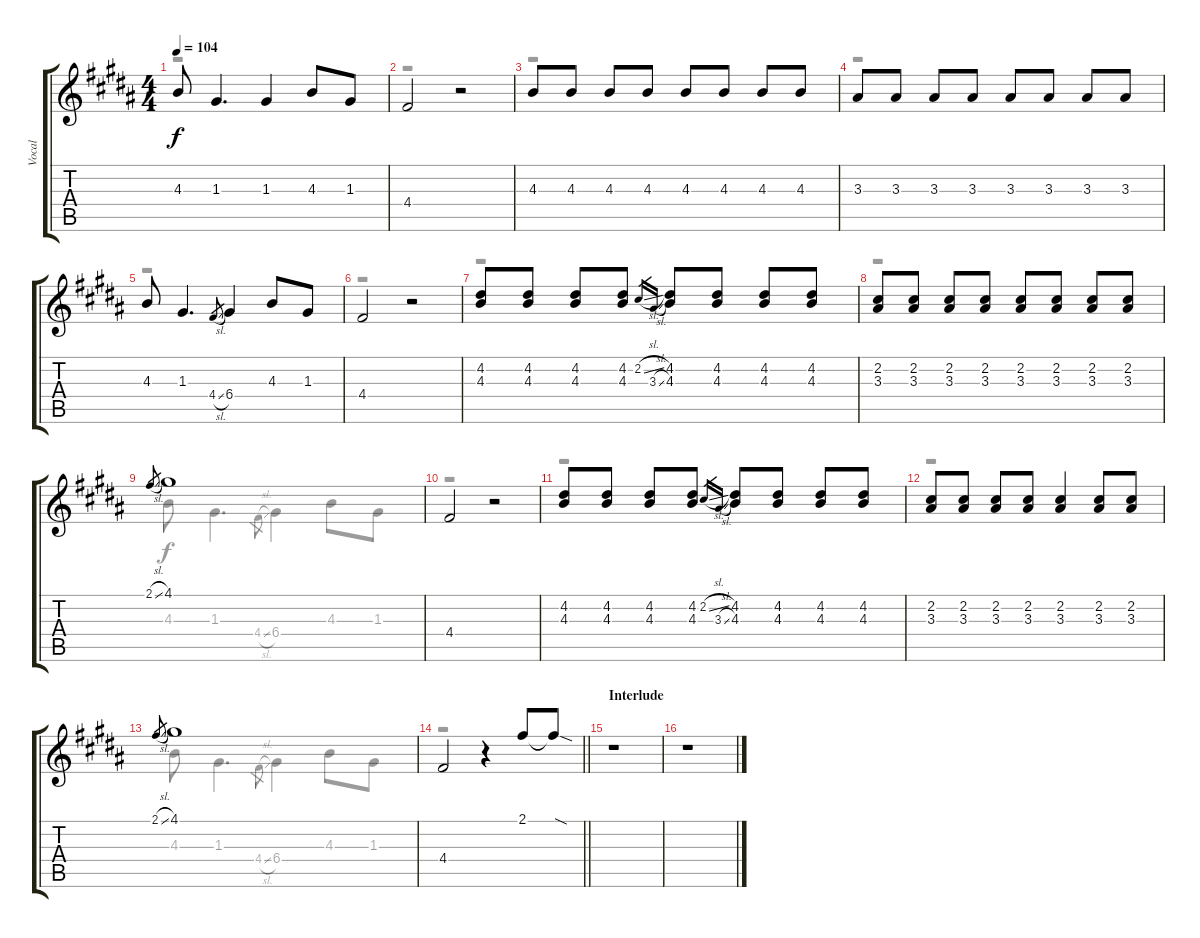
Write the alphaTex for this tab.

\track ("Vocal" "Vocal") {instrument electricbassfinger}
\staff {score tabs}
\tuning (E4 B3 G3 D3 A2 E2) {hide}
\voice
\ts (4 4)
\tempo 104
\clef g2
\ks b
4.3.8{dy f} 1.3.4{d} 1.3.4 4.3.8 1.3.8 |
4.4.2 r.2 |
4.3.8 4.3.8 4.3.8 4.3.8 4.3.8 4.3.8 4.3.8 4.3.8 |
3.3.8 3.3.8 3.3.8 3.3.8 3.3.8 3.3.8 3.3.8 3.3.8 |
4.3.8 1.3.4{d} 4.4{sl}.8{gr} 6.4.4 4.3.8 1.3.8 |
4.4.2 r.2 |
(4.2 4.3).8 (4.2 4.3).8 (4.2 4.3).8 (4.2 4.3).8 2.2{sl}.16{gr} 3.3{sl}.16{gr} (4.2 4.3).8 (4.2 4.3).8 (4.2 4.3).8 (4.2 4.3).8 |
(2.2 3.3).8 (2.2 3.3).8 (2.2 3.3).8 (2.2 3.3).8 (2.2 3.3).8 (2.2 3.3).8 (2.2 3.3).8 (2.2 3.3).8 |
2.1{sl}.8{gr} 4.1.1 |
4.4.2 r.2 |
(4.2 4.3).8 (4.2 4.3).8 (4.2 4.3).8 (4.2 4.3).8 2.2{sl}.16{gr} 3.3{sl}.16{gr} (4.2 4.3).8 (4.2 4.3).8 (4.2 4.3).8 (4.2 4.3).8 |
(2.2 3.3).8 (2.2 3.3).8 (2.2 3.3).8 (2.2 3.3).8 (2.2 3.3).4 (2.2 3.3).8 (2.2 3.3).8 |
2.1{sl}.8{gr} 4.1.1 |
\barLineRight lightlight
4.4.2 r.4 2.1.8 2.1{sod t}.8 |
\section ("" "Interlude")
r.1 |
r.1
\voice
\clef g2
\ottava regular
\simile none
\ks b
r.1{dy f} |
r.1 |
r.1 |
r.1 |
r.1 |
r.1 |
r.1 |
r.1 |
4.3.8 1.3.4{d} 4.4{sl}.8{gr} 6.4.4 4.3.8 1.3.8 |
r.1 |
r.1 |
r.1 |
4.3.8 1.3.4{d} 4.4{sl}.8{gr} 6.4.4 4.3.8 1.3.8 |
\barLineRight lightlight
r.1 |
r.1 |
r.1
